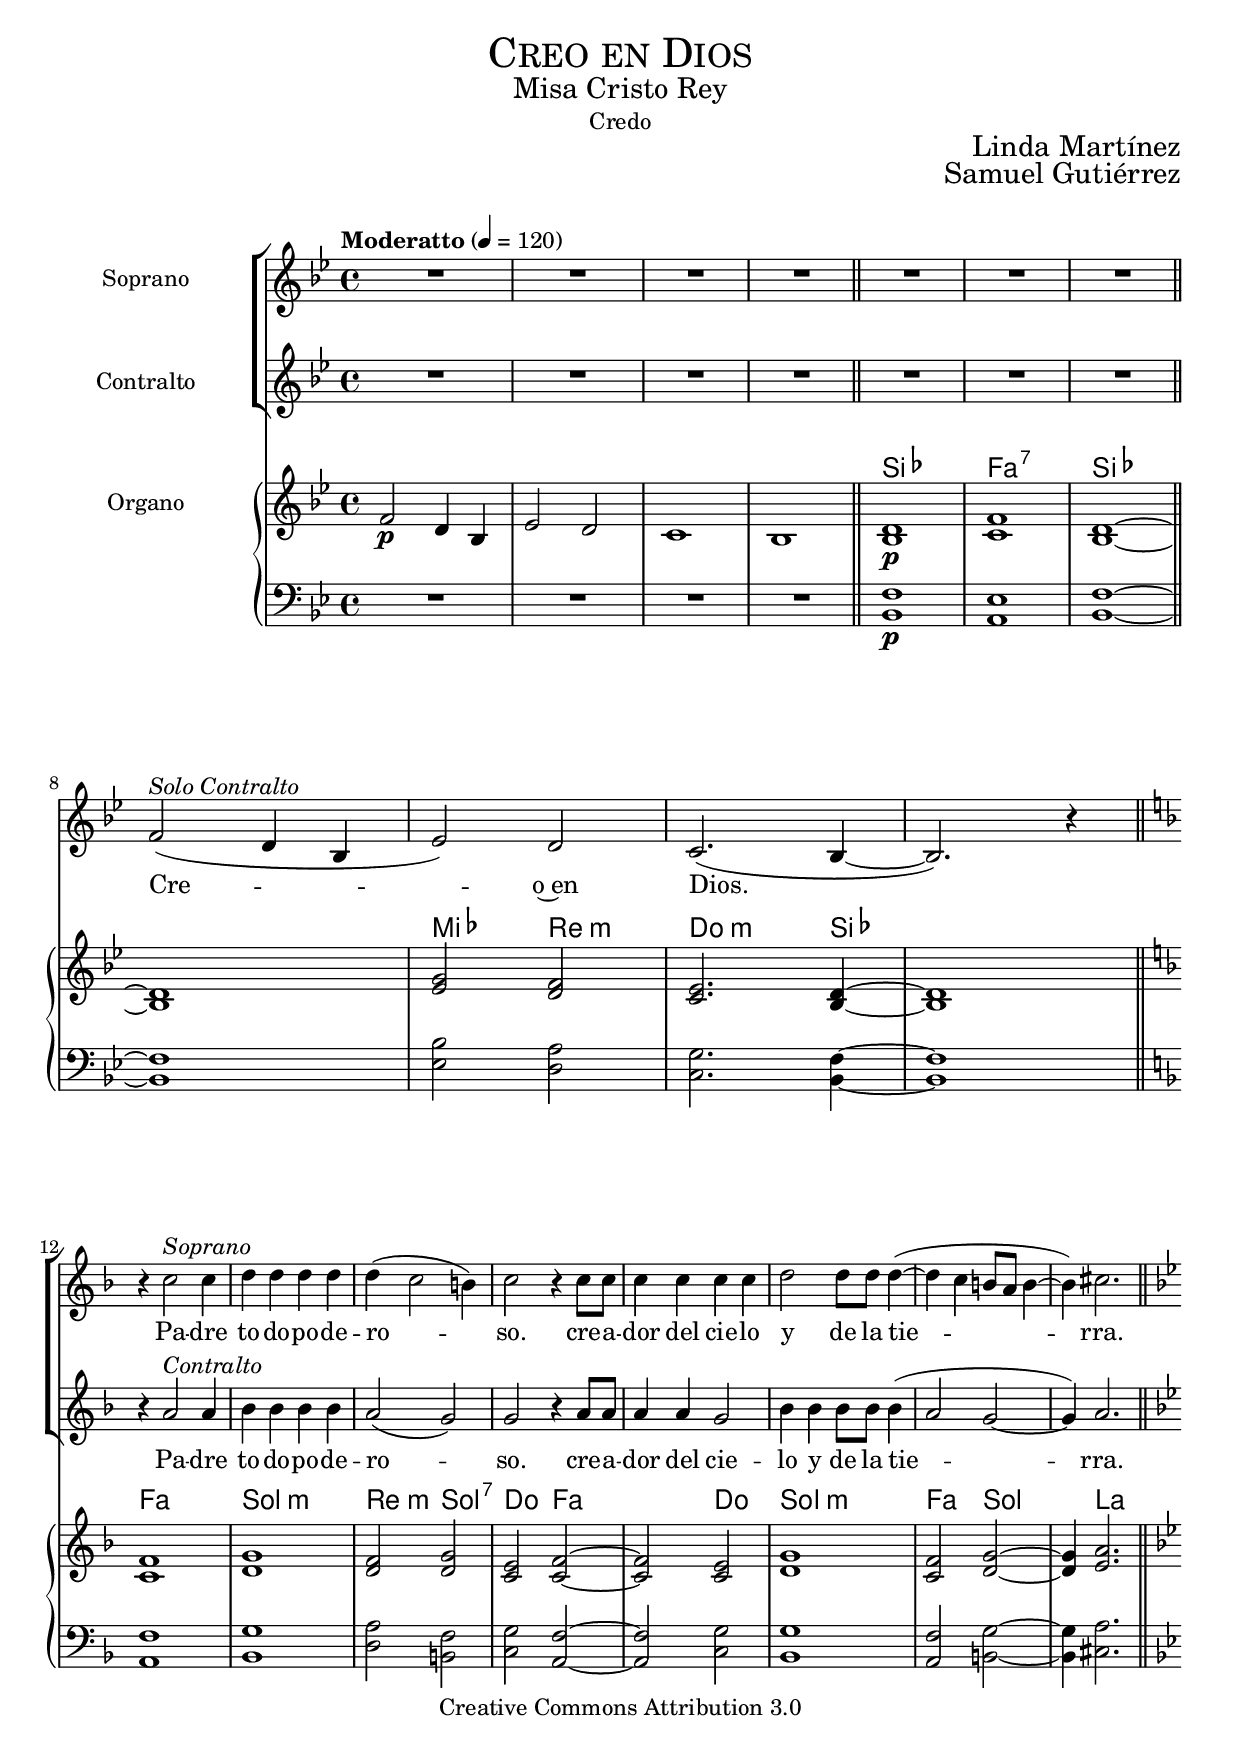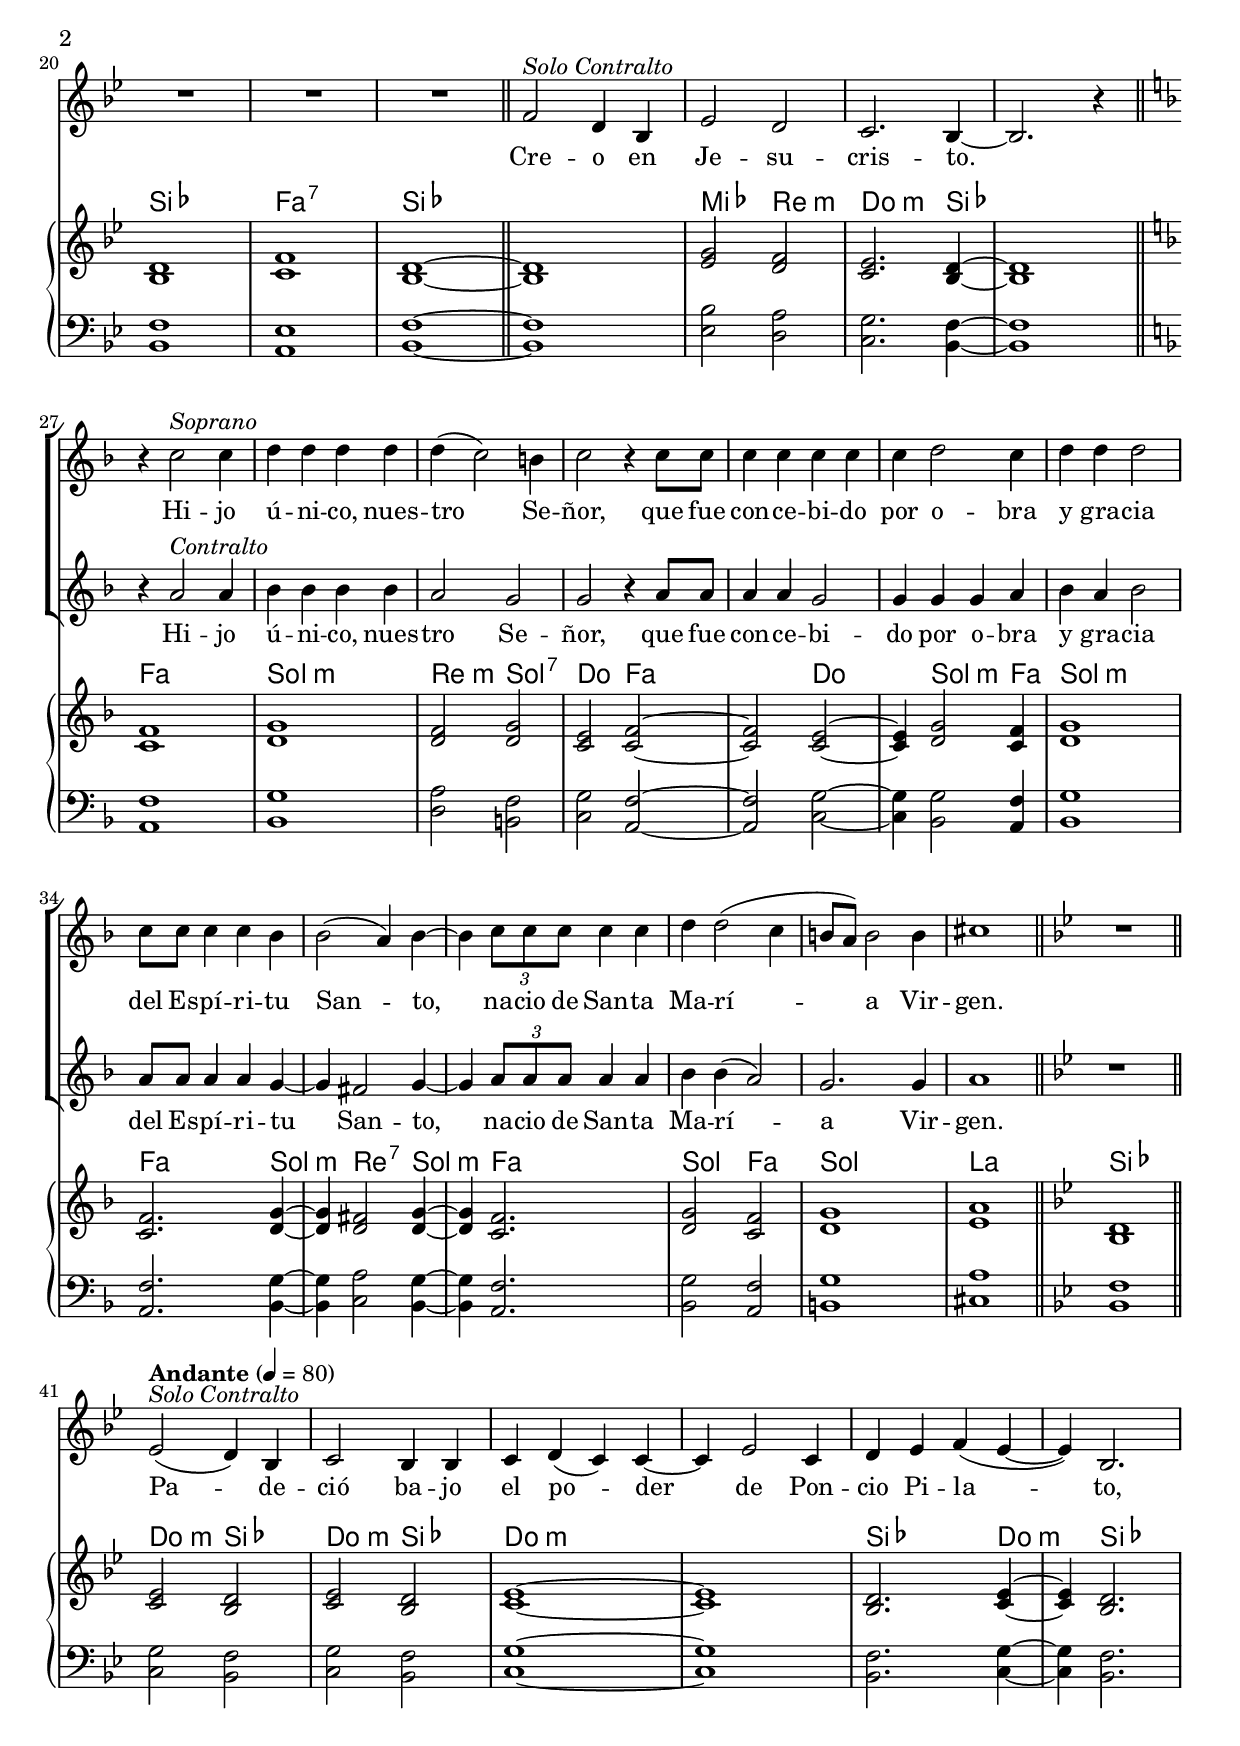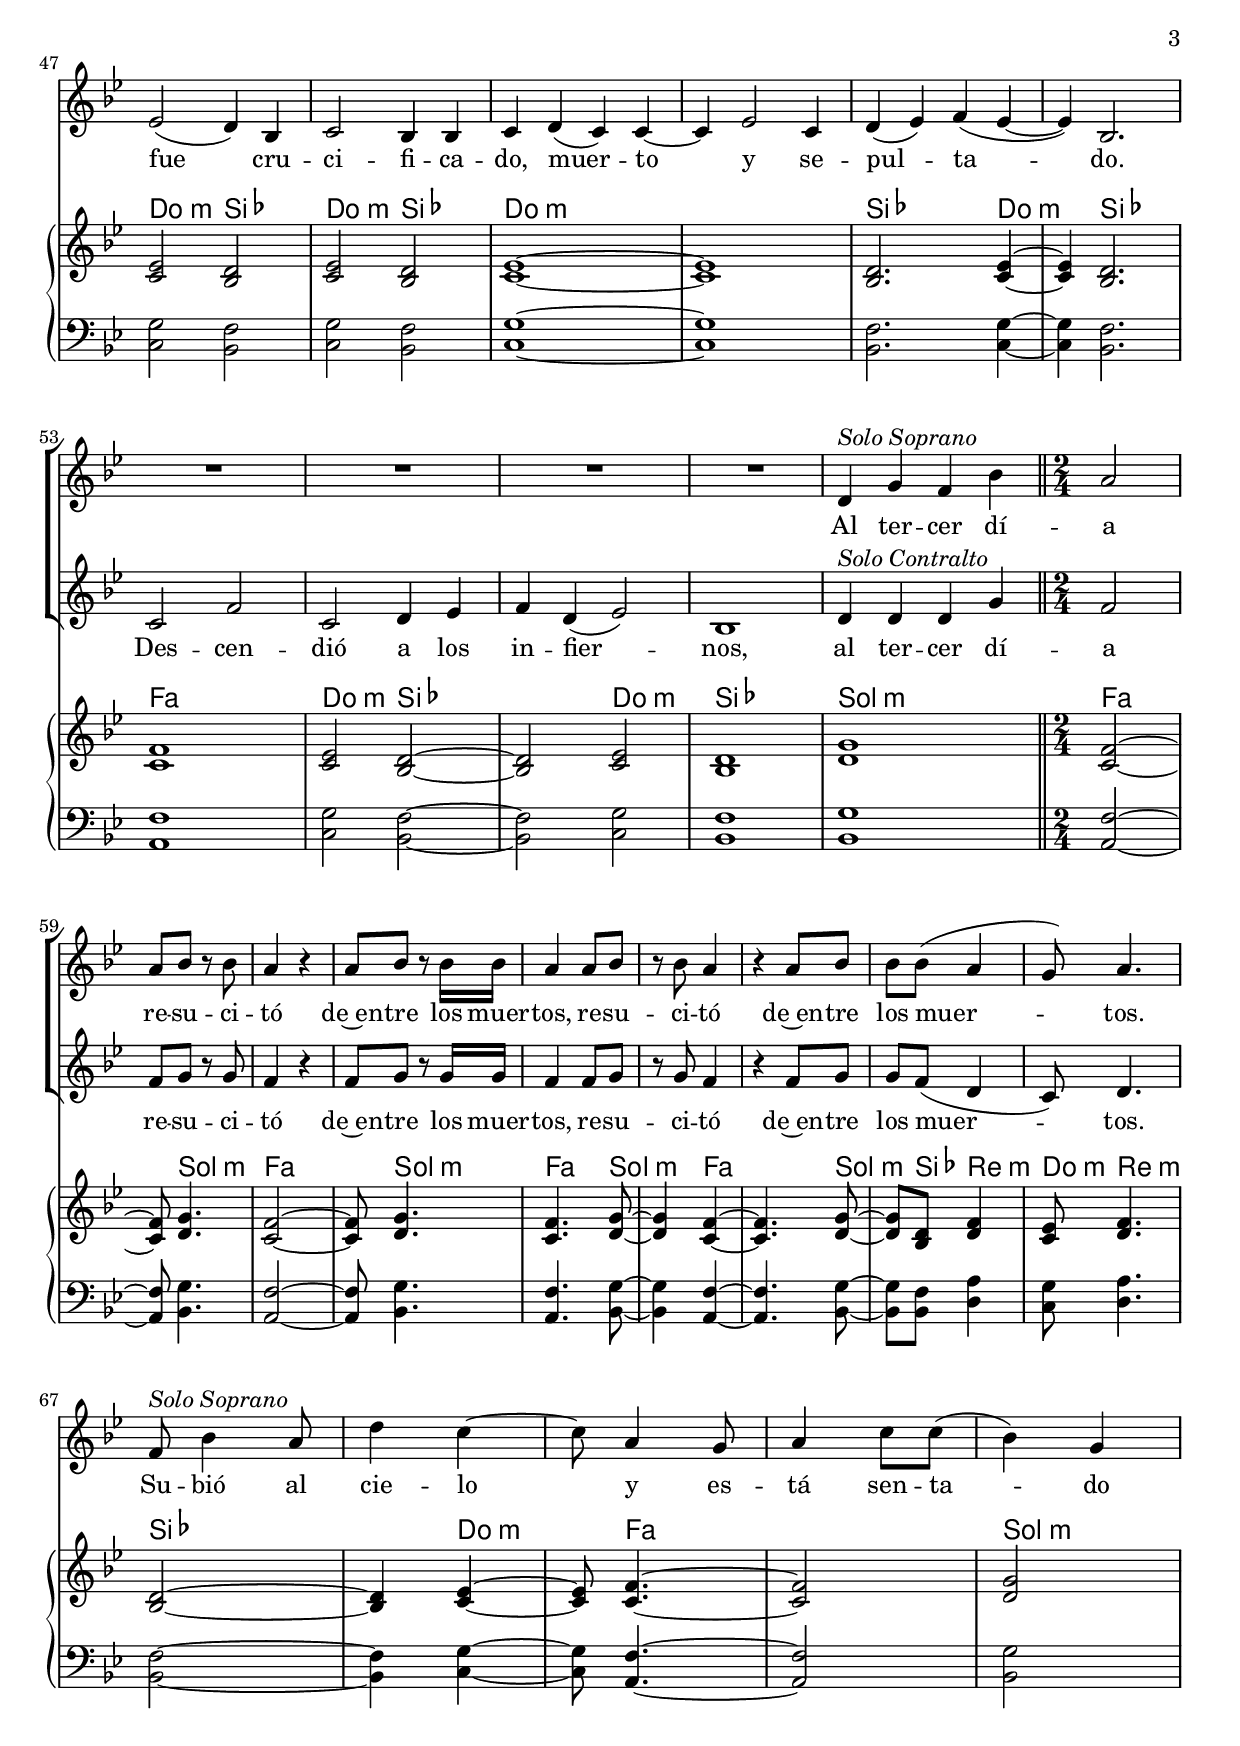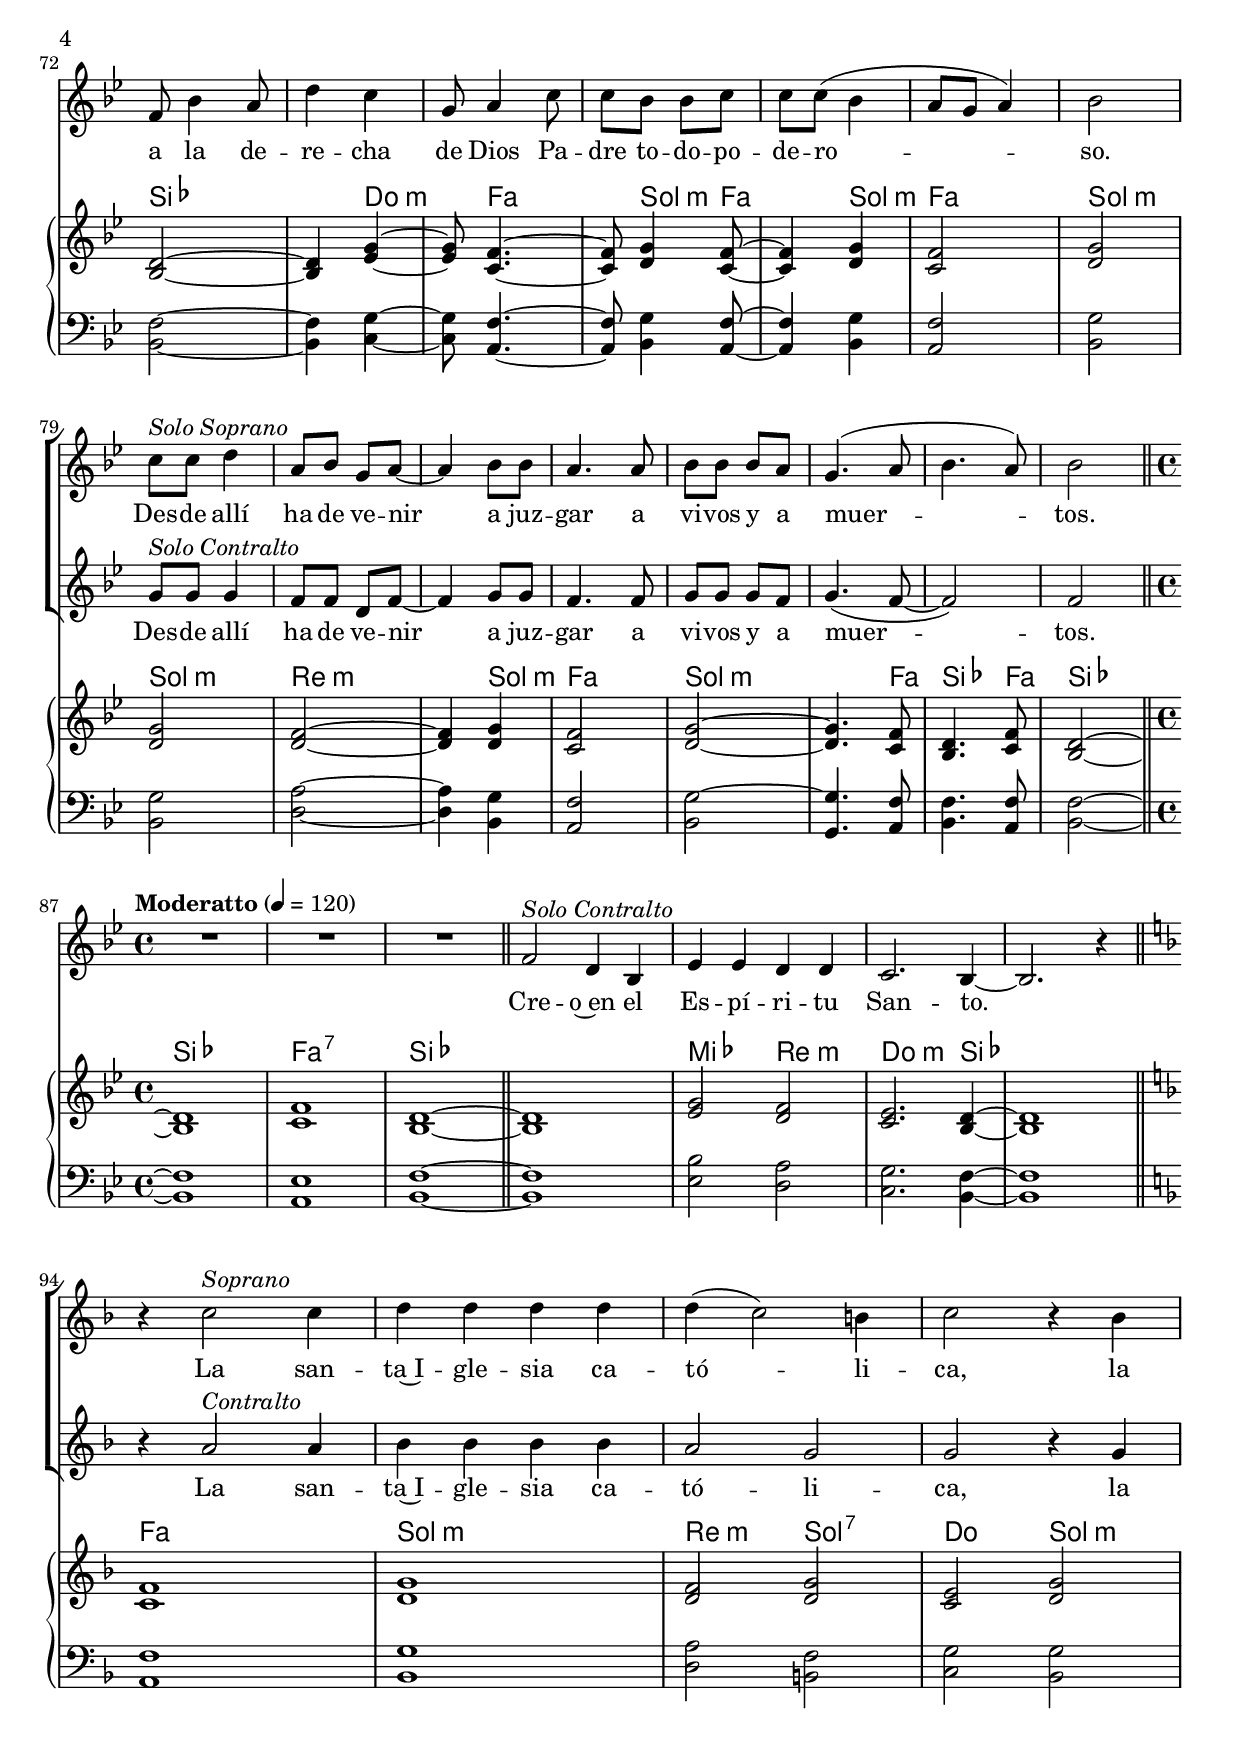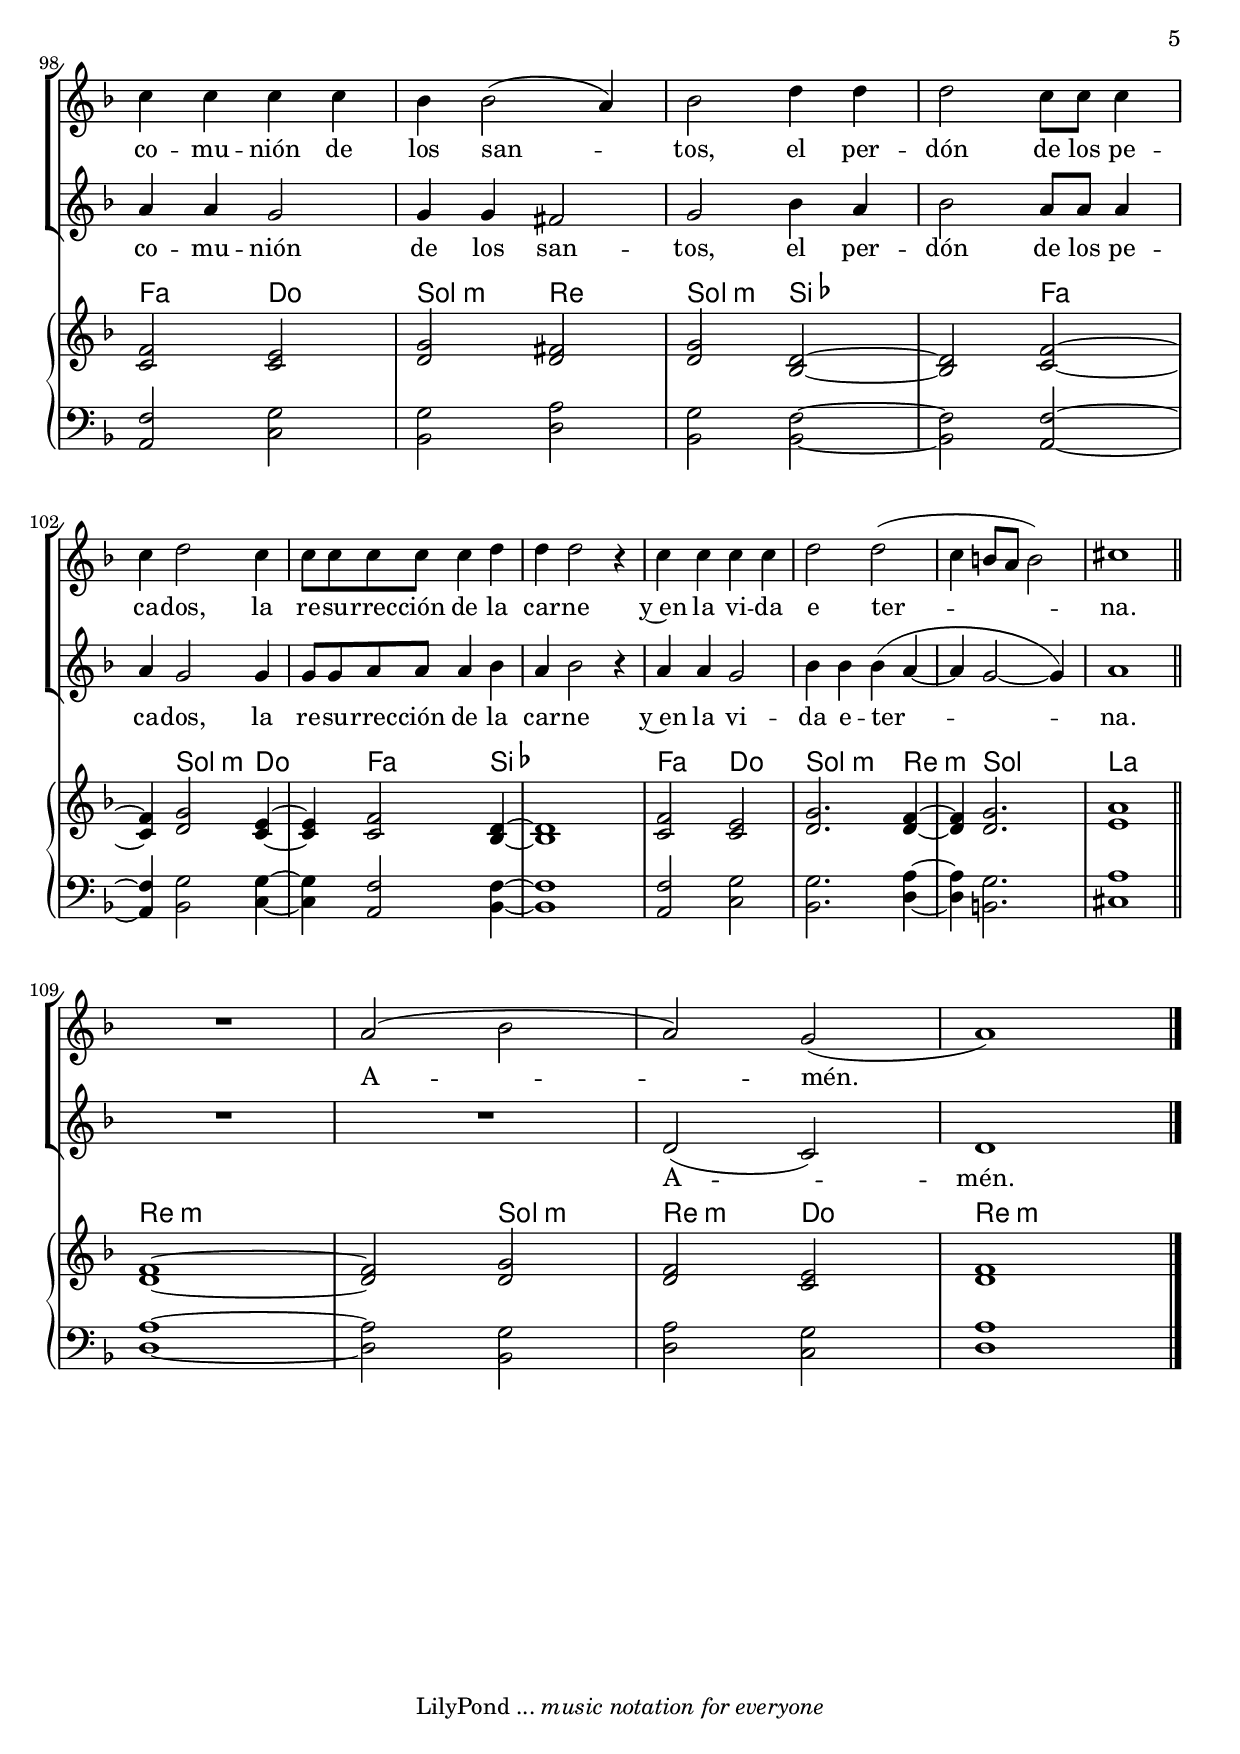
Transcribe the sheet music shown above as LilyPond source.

% ****************************************************************
%   Creo en Dios - Renaissance way melody
%	Music and accompaniment by serachsam
% ****************************************************************
\language "espanol"
\version "2.23.2"

% --- Global parameters
particle = 0
jump = \break

% --- Includes
\include "global.ily"
\include "soprano.ily"
\include "alto.ily"
harmonies = \new ChordNames {
  \set ChordNames.midiInstrument = "string ensemble 2"
  \set ChordNames.midiMaximumVolume = #0
  \set chordChanges = ##t
  \chordmode {
    \italianChords

    s1*4 |
    sib1 |
    fa1:7 |
    sib1 |
    s1 |
    mib2 re2:m |
    do2.:m sib4 |
    s1 |
    fa1 |
    sol1:m |
    re2:m sol2:7 |
    do2 fa2 |
    s2 do2 |
    sol1:m |
    fa2 sol2 |
    s4 la2. |
    sib1 |
    fa1:7 |
    sib1 |
    s1 |
    mib2 re2:m |
    do2.:m sib4 |
    s1 |
    fa1 |
    sol1:m |
    re2:m sol2:7 |
    do2 fa2 |
    s2 do2 |
    s4 sol2:m fa4 |
    sol1:m |
    fa2. sol4:m |
    s4 re2:7 sol4:m |
    s4 fa2. |
    sol2 fa2 |
    sol1 |
    la1 |
    sib1 |
    do2:m sib2 |
    do2:m sib2 |
    do1:m |
    s1 |
    sib2. do4:m |
    s4 sib2. |
    do2:m sib2 |
    do2:m sib2 |
    do1:m |
    s1 |
    sib2. do4:m |
    s4 sib2. |
    fa1 |
    do2:m sib2 |
    s2 do2:m |
    sib1 |
    sol1:m |
    fa2 |
    s8 sol4.:m |
    fa2 |
    s8 sol4.:m |
    fa4. sol8:m |
    s4 fa4 |
    s4. sol8:m |
    s8 sib8 re4:m |
    do8:m re4.:m |
    sib2 |
    s4 do4:m |
    s8 fa4. |
    s2 |
    sol2:m |
    sib2 |
    s4 do4:m |
    s8 fa4. |
    s8 sol4:m fa8 |
    s4 sol4:m |
    fa2 |
    sol2:m |
    sol2:m |
    re2:m |
    s4 sol4:m |
    fa2 |
    sol2:m |
    s4. fa8 |
    sib4. fa8 |
    sib2 |
    sib1 |
    fa1:7 |
    sib1 |
    s1 |
    mib2 re2:m |
    do2.:m sib4 |
    s1 |
    fa1 |
    sol1:m |
    re2:m sol2:7 |
    do2 sol2:m |
    fa2 do2 |
    sol2:m re2 |
    sol2:m sib2 |
    s2 fa2 |
    s4 sol2:m do4 |
    s4 fa2 sib4 |
    s1 |
    fa2 do2 |
    sol2.:m re4:m |
    s4 sol2. |
    la1 |
    re1:m |
    s2 sol2:m |
    re2:m do2 |
    re1:m |
  }
}

notes_soproano = \relative do' {
  R1*4 |
  re1\p |
  fa1 |
  re1~ |
  re1 |
  sol2 fa |
  mib2. re4~ |
  re1 |
  fa1 |
  sol1 |
  fa2 sol |
  mi2 fa~ |
  fa2 mi |
  sol1 |
  fa2 sol2~ |
  sol4 la2. |
  re,1 |
  fa1 |
  re1~ |
  re1 |
  sol2 fa |
  mib2. re4~ |
  re1 |
  fa1 |
  sol1 |
  fa2 sol |
  mi2 fa~ |
  fa2 mi~ |
  mi4 sol2 fa4 |
  sol1 |
  fa2. sol4~ |
  sol4 fas2 sol4~ |
  sol4 fa2. |
  sol2 fa |
  sol1 |
  la1 |
  re,1 |
  mib2 re |
  mib2 re |
  mib1~ |
  mib1 |
  re2. mib4~ |
  mib4 re2. |
  mib2 re |
  mib2 re |
  mib1~ |
  mib1 |
  re2. mib4~ |
  mib4 re2. |
  fa1 |
  mib2 re~ |
  re2 mib2 |
  re1 |
  sol1 |
  fa2~ |
  fa8 sol4. |
  fa2~ |
  fa8 sol4. |
  fa4. sol8~ |
  sol4 fa~ |
  fa4. sol8~ |
  sol8 re fa4 |
  mib8 fa4. |
  re2~ |
  re4 mib~ |
  mib8 fa4.~ |
  fa2 |
  sol2 |
  re2~ |
  re4 sol~ |
  sol8 fa4.~ |
  fa8 sol4 fa8~ |
  fa4 sol |
  fa2 |
  sol2 |
  sol2 |
  fa2~ |
  fa4 sol |
  fa2 |
  sol2~ |
  sol4. fa8 |
  re4. fa8 |
  re2~ |
  re1 |
  fa1 |
  re1~ |
  re1 |
  sol2 fa |
  mib2. re4~ |
  re1 |
  fa1 |
  sol1 |
  fa2 sol |
  mi2 sol |
  fa2 mi |
  sol2 fas2 |
  sol2 re2~ |
  re2 fa~ |
  fa4 sol2 mi4~ |
  mi4 fa2 re4~ |
  re1 |
  fa2 mi |
  sol2. fa4~ |
  fa4 sol2. |
  la1 |
  fa1~ |
  fa2 sol |
  fa2 mi |
  fa1 |
}

notes_alto = \relative do' {
  fa2\p re4 sib4 |
  mib2 re |
  do1 |
  sib1 |
  sib |
  do |
  sib1~ | #(if (= particle 1) "" jump) % 07
  sib1 |
  mib2 re |
  do2. sib4~ |
  sib1 | #(if (= particle 1) "" jump) % 11
  do1 |
  re1 |
  re2 re |
  do2 do~ |
  do2 do |
  re1 |
  do2 re2~ |
  re4 mi2. | #(if (= particle 1) "" jump) % 19
  sib1 |
  do |
  sib1~ |
  sib1 |
  mib2 re |
  do2. sib4~ |
  sib1 | #(if (= particle 1) "" jump) % 26
  do1 |
  re1 |
  re2 re |
  do2 do~ |
  do2 do~ |
  do4 re2 do4 |
  re1 | #(if (= particle 1) "" jump) % 33
  do2. re4~ |
  re4 re2 re4~ |
  re4 do2. |
  re2 do |
  re1 |
  mi1 |
  sib1 | #(if (= particle 1) "" jump) % 40
  do2 sib |
  do2 sib |
  do1~ |
  do1 |
  sib2. do4~ |
  do4 sib2. | #(if (= particle 1) "" jump) % 46
  do2 sib |
  do2 sib |
  do1~ |
  do1 |
  sib2. do4~ |
  do4 sib2. | #(if (= particle 1) "" jump) % 52
  do1 |
  do2 sib~ |
  sib2 do2 |
  sib1 |
  re1 |
  do2~ | #(if (= particle 1) "" jump) % 58
  do8 re4. |
  do2~ |
  do8 re4. |
  do4. re8~ |
  re4 do~ |
  do4. re8~ |
  re8 sib re4 |
  do8 re4. | #(if (= particle 1) "" jump) % 66
  sib2~ |
  sib4 do~ |
  do8 do4.~ |
  do2 |
  re2 | #(if (= particle 1) "" jump) % 71
  sib2~ |
  sib4 mib~ |
  mib8 do4.~ |
  do8 re4 do8~ |
  do4 re |
  do2 |
  re2 | #(if (= particle 1) "" jump) % 78
  re2 |
  re2~ |
  re4 re |
  do2 |
  re2~ |
  re4. do8 |
  sib4. do8 |
  sib2~ | #(if (= particle 1) "" jump) % 86
  sib1 |
  do |
  sib1~ |
  sib1 |
  mib2 re |
  do2. sib4~ |
  sib1 | #(if (= particle 1) "" jump) % 93
  do1 |
  re1 |
  re2 re |
  do2 re |
  do2 do |
  re2 re2 |
  re2 sib2~ |
  sib2 do~ | #(if (= particle 1) "" jump) % 101
  do4 re2 do4~ |
  do4 do2 sib4~ |
  sib1 |
  do2 do |
  re2. re4~ |
  re4 re2. |
  mi1 | #(if (= particle 1) "" jump) % 108
  re1~ |
  re2 re |
  re2 do |
  re1 |
}

notes_tenor = \relative do {
  R1*4 |
  fa1\p |
  mib1 |
  fa1~ |
  fa1 |
  sib2 la |
  sol2. fa4~ |
  fa1 |
  fa1 |
  sol1 |
  la2 fa |
  sol2 fa~ |
  fa2 sol |
  sol1 |
  fa2 sol2~ |
  sol4 la2. |
  fa1 |
  mib1 |
  fa1~ |
  fa1 |
  sib2 la |
  sol2. fa4~ |
  fa1 |
  fa1 |
  sol1 |
  la2 fa |
  sol2 fa~ |
  fa2 sol~ |
  sol4 sol2 fa4 |
  sol1 |
  fa2. sol4~ |
  sol4 la2 sol4~ |
  sol4 fa2. |
  sol2 fa |
  sol1 |
  la1 |
  fa1 |
  sol2 fa |
  sol2 fa |
  sol1~ |
  sol1 |
  fa2. sol4~ |
  sol4 fa2. |
  sol2 fa |
  sol2 fa |
  sol1~ |
  sol1 |
  fa2. sol4~ |
  sol4 fa2. |
  fa1 |
  sol2 fa~ |
  fa2 sol2 |
  fa1 |
  sol1 |
  fa2~ |
  fa8 sol4. |
  fa2~ |
  fa8 sol4. |
  fa4. sol8~ |
  sol4 fa~ |
  fa4. sol8~ |
  sol8 fa la4 |
  sol8 la4. |
  fa2~ |
  fa4 sol~ |
  sol8 fa4.~ |
  fa2 |
  sol2 |
  fa2~ |
  fa4 sol~ |
  sol8 fa4.~ |
  fa8 sol4 fa8~ |
  fa4 sol |
  fa2 |
  sol2 |
  sol2 |
  la2~ |
  la4 sol |
  fa2 |
  sol2~ |
  sol4. fa8 |
  fa4. fa8 |
  fa2~ |
  fa1 |
  mib1 |
  fa1~ |
  fa1 |
  sib2 la |
  sol2. fa4~ |
  fa1 |
  fa1 |
  sol1 |
  la2 fa |
  sol2 sol |
  fa2 sol |
  sol2 la2 |
  sol2 fa2~ |
  fa2 fa~ |
  fa4 sol2 sol4~ |
  sol4 fa2 fa4~ |
  fa1 |
  fa2 sol |
  sol2. la4~ |
  la4 sol2. |
  la1 |
  la1~ |
  la2 sol |
  la2 sol |
  la1 |
}

notes_bass = \relative do {
  R1*4 |
  sib1\p |
  la1 |
  sib1~ |
  sib1 |
  mib2 re |
  do2. sib4~ |
  sib1 |
  la1 |
  sib1 |
  re2 si |
  do2 la~ |
  la2 do |
  sib1 |
  la2 si2~ |
  si4 dos2. |
  sib1 |
  la1 |
  sib1~ |
  sib1 |
  mib2 re |
  do2. sib4~ |
  sib1 |
  la1 |
  sib1 |
  re2 si |
  do2 la~ |
  la2 do~ |
  do4 sib2 la4 |
  sib1 |
  la2. sib4~ |
  sib4 do2 sib4~ |
  sib4 la2. |
  sib2 la |
  si1 |
  dos1 |
  sib1 |
  do2 sib |
  do2 sib |
  do1~ |
  do1 |
  sib2. do4~ |
  do4 sib2. |
  do2 sib |
  do2 sib |
  do1~ |
  do1 |
  sib2. do4~ |
  do4 sib2. |
  la1 |
  do2 sib~ |
  sib2 do2 |
  sib1 |
  sib1 |
  la2~ |
  la8 sib4. |
  la2~ |
  la8 sib4. |
  la4. sib8~ |
  sib4 la~ |
  la4. sib8~ |
  sib8 sib re4 |
  do8 re4. |
  sib2~ |
  sib4 do~ |
  do8 la4.~ |
  la2 |
  sib2 |
  sib2~ |
  sib4 do~ |
  do8 la4.~ |
  la8 sib4 la8~ |
  la4 sib |
  la2 |
  sib2 |
  sib2 |
  re2~ |
  re4 sib |
  la2 |
  sib2~ |
  sol4. la8 |
  sib4. la8 |
  sib2~ |
  sib1 |
  la1 |
  sib1~ |
  sib1 |
  mib2 re |
  do2. sib4~ |
  sib1 |
  la1 |
  sib1 |
  re2 si |
  do2 sib |
  la2 do |
  sib2 re2 |
  sib2 sib2~ |
  sib2 la~ |
  la4 sib2 do4~ |
  do4 la2 sib4~ |
  sib1 |
  la2 do |
  sib2. re4~ |
  re4 si2. |
  dos1 |
  re1~ |
  re2 sib |
  re2 do |
  re1 |
}


% --- Global size
% #(set-global-staff-size 17.5)

% --- Header
\markup { \fill-line { \center-column { \fontsize #5 \smallCaps "Creo en Dios" \fontsize #2 "Misa Cristo Rey" "Credo" } } }
\markup { \fill-line { " " \center-column { \fontsize #2 "Linda Martínez" } } }
\markup { \fill-line { " " \center-column { \fontsize #2 "Samuel Gutiérrez" } } }
\header {
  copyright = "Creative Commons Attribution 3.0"
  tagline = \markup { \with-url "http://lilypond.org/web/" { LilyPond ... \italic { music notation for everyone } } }
  breakbefore = ##t
}

% --- Music

% --- Harmony

\score {
  <<
    \new ChoirStaff <<
      \new Voice = "soprano" <<
        \set Staff.instrumentName = #"Soprano"
        \set Staff.midiInstrument = #"choir aahs"
        \set Staff.midiMaximumVolume = #1.5
        \global \soprano_music
      >>
      \new Lyrics = "soprano"
      \context Lyrics = "soprano" \lyricsto "soprano" \soprano_lyrics

      \new Voice = "alto" <<
        \set Staff.instrumentName = #"Contralto"
        \set Staff.midiInstrument = #"choir aahs"
        \set Staff.midiMaximumVolume = #1.5
        \global \alto_music
      >>
      \new Lyrics = "alto"
      \context Lyrics = "alto" \lyricsto "alto" \alto_lyrics
    >>
    \harmonies
    \new PianoStaff <<
      \new Staff <<
        \set Staff.instrumentName = #"Organo"
        \set Staff.midiInstrument = #"church organ"
        \set Staff.midiMaximumVolume = #0.6
        \set Staff.printPartCombineTexts = ##f
        \partCombine
        << \global \notes_soproano >>
        << \global \notes_alto >>
      >>
      \new Staff <<
        \set Staff.midiInstrument = #"church organ"
        \set Staff.midiMaximumVolume = #0.6
        \clef bass
        \set Staff.printPartCombineTexts = ##f
        \partCombine
        << \global \notes_tenor >>
        << \global \notes_bass >>
      >>
    >>
  >>
  \midi { }
  \layout {
    \context {
      \Staff \RemoveEmptyStaves
    }
  }
}

% --- Musica
\paper{
  #(set-default-paper-size "letter")
  indent=3.5\cm
  page-breaking = #ly:page-turn-breaking
}
